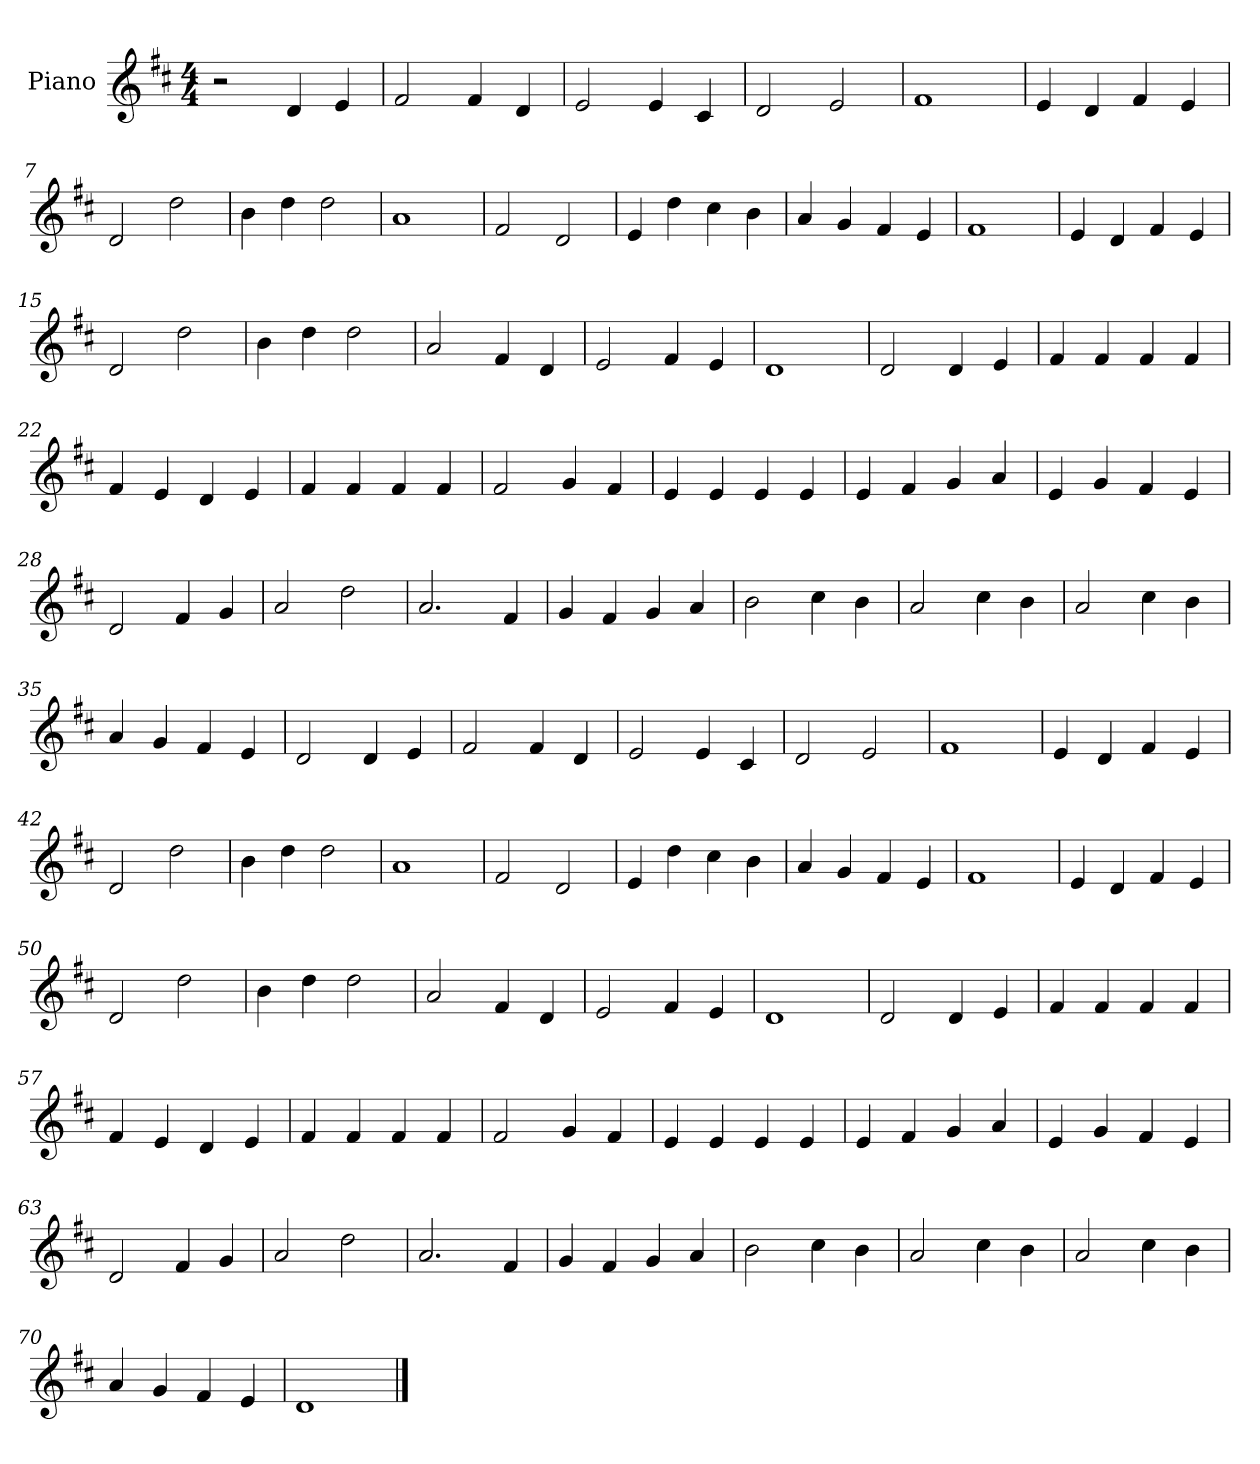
**kern
*part1
*staff1
*I"Piano
*I'Pno
*clefG2
*k[f#c#]
*M4/4
=1
2r
4d/
4e/
=2
2f#/
4f#/
4d/
=3
2e/
4e/
4c#/
=4
2d/
2e/
=5
1f#
=6
4e/
4d/
4f#/
4e/
=7
2d/
2dd\
=8
4b\
4dd\
2dd\
=9
1a
=10
2f#/
2d/
=11
4e/
4dd\
4cc#\
4b\
=12
4a/
4g/
4f#/
4e/
=13
1f#
=14
4e/
4d/
4f#/
4e/
=15
2d/
2dd\
=16
4b\
4dd\
2dd\
=17
2a/
4f#/
4d/
=18
2e/
4f#/
4e/
=19
1d
=20
2d/
4d/
4e/
=21
4f#/
4f#/
4f#/
4f#/
=22
4f#/
4e/
4d/
4e/
=23
4f#/
4f#/
4f#/
4f#/
=24
2f#/
4g/
4f#/
=25
4e/
4e/
4e/
4e/
=26
4e/
4f#/
4g/
4a/
=27
4e/
4g/
4f#/
4e/
=28
2d/
4f#/
4g/
=29
2a/
2dd\
=30
2.a/
4f#/
=31
4g/
4f#/
4g/
4a/
=32
2b\
4cc#\
4b\
=33
2a/
4cc#\
4b\
=34
2a/
4cc#\
4b\
=35
4a/
4g/
4f#/
4e/
=36
2d/
4d/
4e/
=37
2f#/
4f#/
4d/
=38
2e/
4e/
4c#/
=39
2d/
2e/
=40
1f#
=41
4e/
4d/
4f#/
4e/
=42
2d/
2dd\
=43
4b\
4dd\
2dd\
=44
1a
=45
2f#/
2d/
=46
4e/
4dd\
4cc#\
4b\
=47
4a/
4g/
4f#/
4e/
=48
1f#
=49
4e/
4d/
4f#/
4e/
=50
2d/
2dd\
=51
4b\
4dd\
2dd\
=52
2a/
4f#/
4d/
=53
2e/
4f#/
4e/
=54
1d
=55
2d/
4d/
4e/
=56
4f#/
4f#/
4f#/
4f#/
=57
4f#/
4e/
4d/
4e/
=58
4f#/
4f#/
4f#/
4f#/
=59
2f#/
4g/
4f#/
=60
4e/
4e/
4e/
4e/
=61
4e/
4f#/
4g/
4a/
=62
4e/
4g/
4f#/
4e/
=63
2d/
4f#/
4g/
=64
2a/
2dd\
=65
2.a/
4f#/
=66
4g/
4f#/
4g/
4a/
=67
2b\
4cc#\
4b\
=68
2a/
4cc#\
4b\
=69
2a/
4cc#\
4b\
=70
4a/
4g/
4f#/
4e/
=71
1d
==
*-
